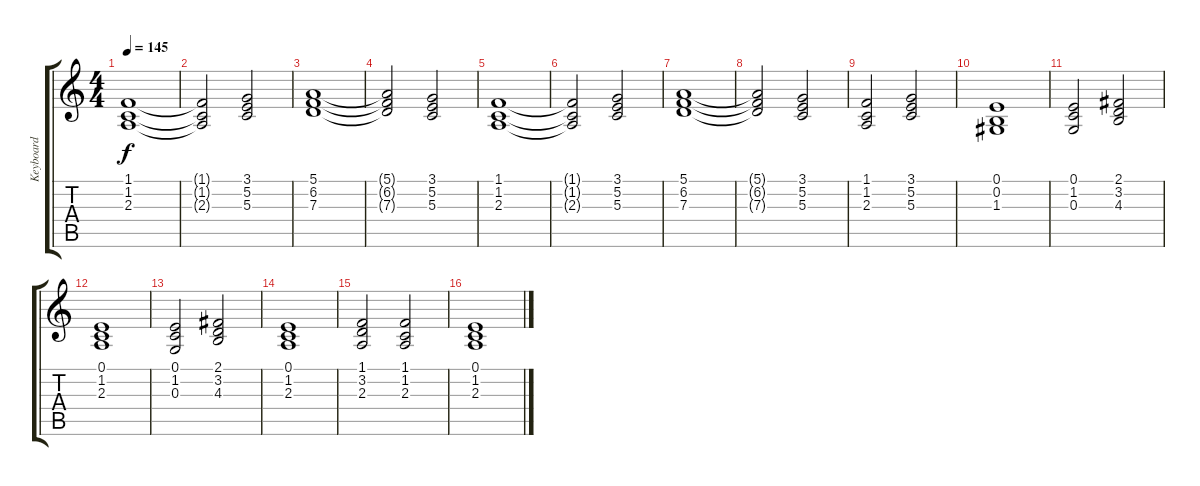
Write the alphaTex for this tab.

\track ("Keyboard" "Keyboard") {instrument stringensemble2}
\staff {score tabs}
\tuning (E4 B3 G3 D3 A2 E2) {hide}
\ts (4 4)
\tempo 145
\clef g2
\ks c
(1.1 1.2 2.3).1{dy f} |
(1.1{t} 1.2{t} 2.3{t}).2 (3.1 5.2 5.3).2 |
(5.1 6.2 7.3).1 |
(5.1{t} 6.2{t} 7.3{t}).2 (3.1 5.2 5.3).2 |
(1.1 1.2 2.3).1 |
(1.1{t} 1.2{t} 2.3{t}).2 (3.1 5.2 5.3).2 |
(5.1 6.2 7.3).1 |
(5.1{t} 6.2{t} 7.3{t}).2 (3.1 5.2 5.3).2 |
(1.1 1.2 2.3).2 (3.1 5.2 5.3).2 |
(0.1 0.2 1.3).1 |
(0.1 1.2 0.3).2 (2.1 3.2 4.3).2 |
(0.1 1.2 2.3).1 |
(0.1 1.2 0.3).2 (2.1 3.2 4.3).2 |
(0.1 1.2 2.3).1 |
(1.1 3.2 2.3).2 (1.1 1.2 2.3).2 |
(0.1 1.2 2.3).1
